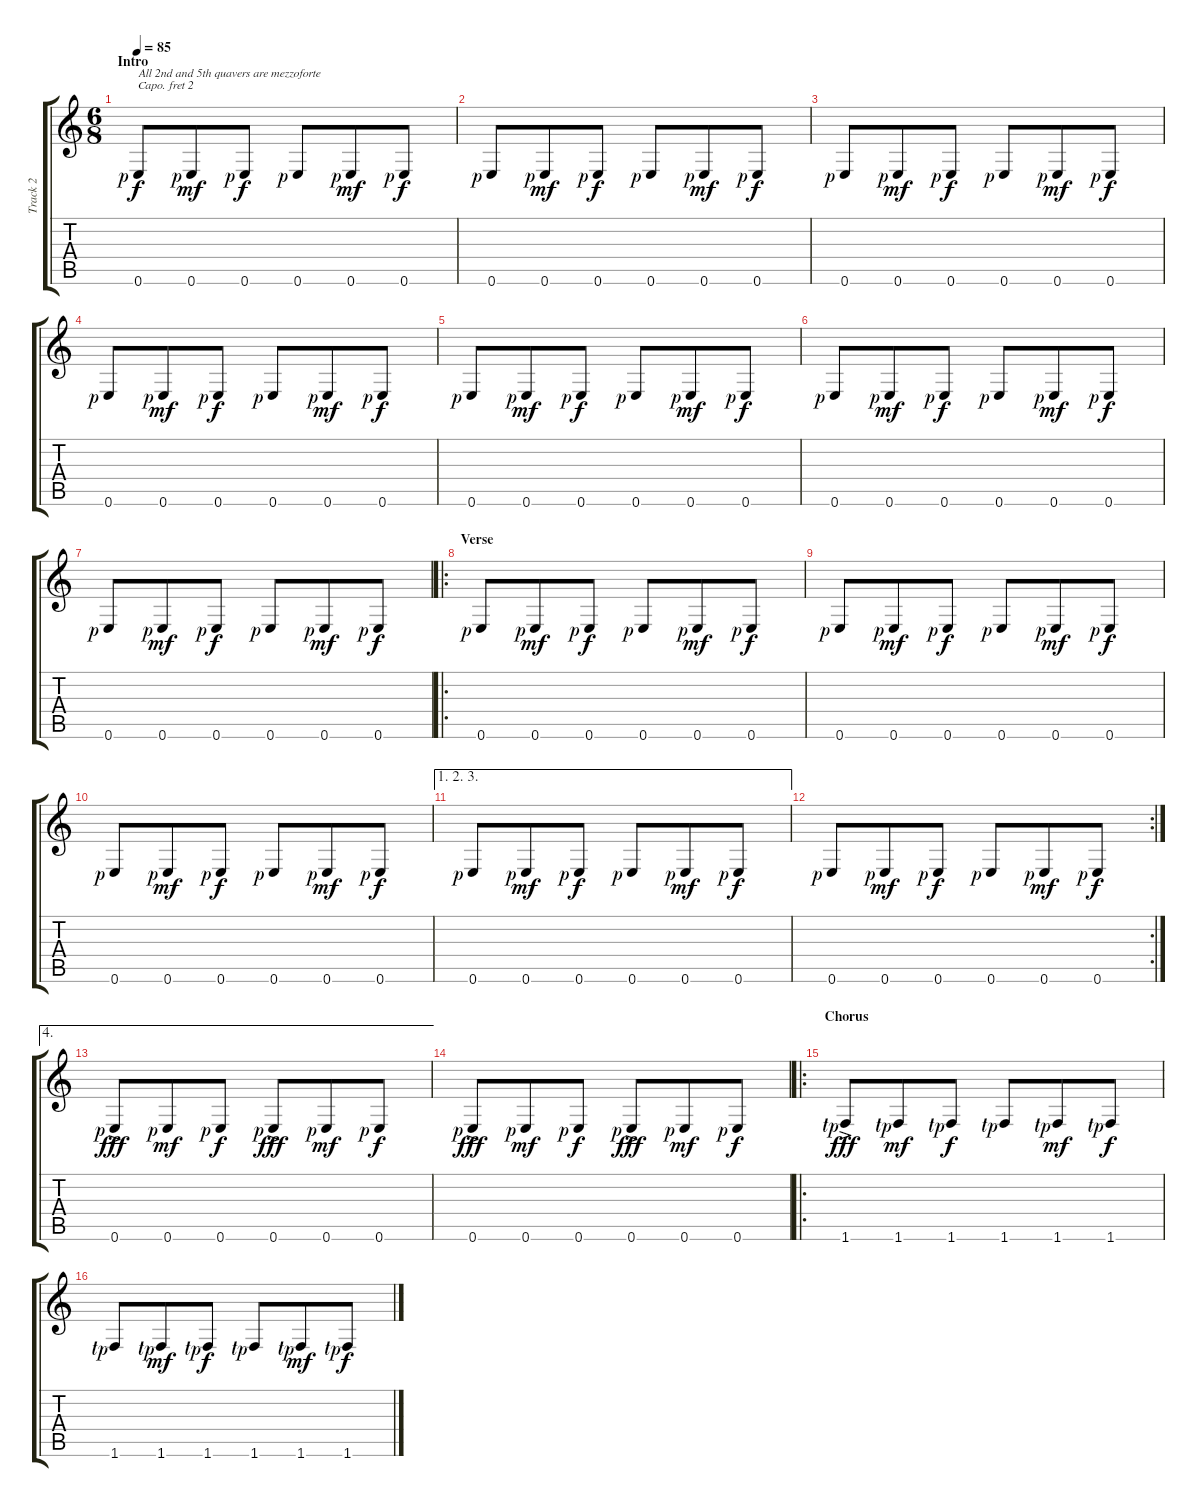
\track ("Track 2" "Track 2") {instrument acousticguitarnylon}
\staff {score tabs}
\capo 2
\tuning (D4 A3 G3 D3 A2 D2) {hide}
\ts (6 8)
\section ("" "Intro")
\tempo 85
\clef g2
\ks c
0.6{rf 1}.8{txt "All 2nd and 5th quavers are mezzoforte" dy f instrument acousticguitarnylon} 0.6{rf 1}.8{dy mf} 0.6{rf 1}.8{dy f} 0.6{rf 1}.8 0.6{rf 1}.8{dy mf} 0.6{rf 1}.8{dy f} |
0.6{rf 1}.8 0.6{rf 1}.8{dy mf} 0.6{rf 1}.8{dy f} 0.6{rf 1}.8 0.6{rf 1}.8{dy mf} 0.6{rf 1}.8{dy f} |
0.6{rf 1}.8 0.6{rf 1}.8{dy mf} 0.6{rf 1}.8{dy f} 0.6{rf 1}.8 0.6{rf 1}.8{dy mf} 0.6{rf 1}.8{dy f} |
0.6{rf 1}.8 0.6{rf 1}.8{dy mf} 0.6{rf 1}.8{dy f} 0.6{rf 1}.8 0.6{rf 1}.8{dy mf} 0.6{rf 1}.8{dy f} |
0.6{rf 1}.8 0.6{rf 1}.8{dy mf} 0.6{rf 1}.8{dy f} 0.6{rf 1}.8 0.6{rf 1}.8{dy mf} 0.6{rf 1}.8{dy f} |
0.6{rf 1}.8 0.6{rf 1}.8{dy mf} 0.6{rf 1}.8{dy f} 0.6{rf 1}.8 0.6{rf 1}.8{dy mf} 0.6{rf 1}.8{dy f} |
0.6{rf 1}.8 0.6{rf 1}.8{dy mf} 0.6{rf 1}.8{dy f} 0.6{rf 1}.8 0.6{rf 1}.8{dy mf} 0.6{rf 1}.8{dy f} |
\ro
\section ("" "Verse")
0.6{rf 1}.8 0.6{rf 1}.8{dy mf} 0.6{rf 1}.8{dy f} 0.6{rf 1}.8 0.6{rf 1}.8{dy mf} 0.6{rf 1}.8{dy f} |
0.6{rf 1}.8 0.6{rf 1}.8{dy mf} 0.6{rf 1}.8{dy f} 0.6{rf 1}.8 0.6{rf 1}.8{dy mf} 0.6{rf 1}.8{dy f} |
0.6{rf 1}.8 0.6{rf 1}.8{dy mf} 0.6{rf 1}.8{dy f} 0.6{rf 1}.8 0.6{rf 1}.8{dy mf} 0.6{rf 1}.8{dy f} |
\ae (1 2 3)
0.6{rf 1}.8 0.6{rf 1}.8{dy mf} 0.6{rf 1}.8{dy f} 0.6{rf 1}.8 0.6{rf 1}.8{dy mf} 0.6{rf 1}.8{dy f} |
\rc 2
0.6{rf 1}.8 0.6{rf 1}.8{dy mf} 0.6{rf 1}.8{dy f} 0.6{rf 1}.8 0.6{rf 1}.8{dy mf} 0.6{rf 1}.8{dy f} |
\ae 4
0.6{ac rf 1}.8{dy fff} 0.6{rf 1}.8{dy mf} 0.6{rf 1}.8{dy f} 0.6{ac rf 1}.8{dy fff} 0.6{rf 1}.8{dy mf} 0.6{rf 1}.8{dy f} |
0.6{ac rf 1}.8{dy fff} 0.6{rf 1}.8{dy mf} 0.6{rf 1}.8{dy f} 0.6{ac rf 1}.8{dy fff} 0.6{rf 1}.8{dy mf} 0.6{rf 1}.8{dy f} |
\ro
\section ("" "Chorus")
1.6{ac lf 1 rf 1}.8{dy fff} 1.6{lf 1 rf 1}.8{dy mf} 1.6{lf 1 rf 1}.8{dy f} 1.6{lf 1 rf 1}.8 1.6{lf 1 rf 1}.8{dy mf} 1.6{lf 1 rf 1}.8{dy f} |
1.6{lf 1 rf 1}.8 1.6{lf 1 rf 1}.8{dy mf} 1.6{lf 1 rf 1}.8{dy f} 1.6{lf 1 rf 1}.8 1.6{lf 1 rf 1}.8{dy mf} 1.6{lf 1 rf 1}.8{dy f}
